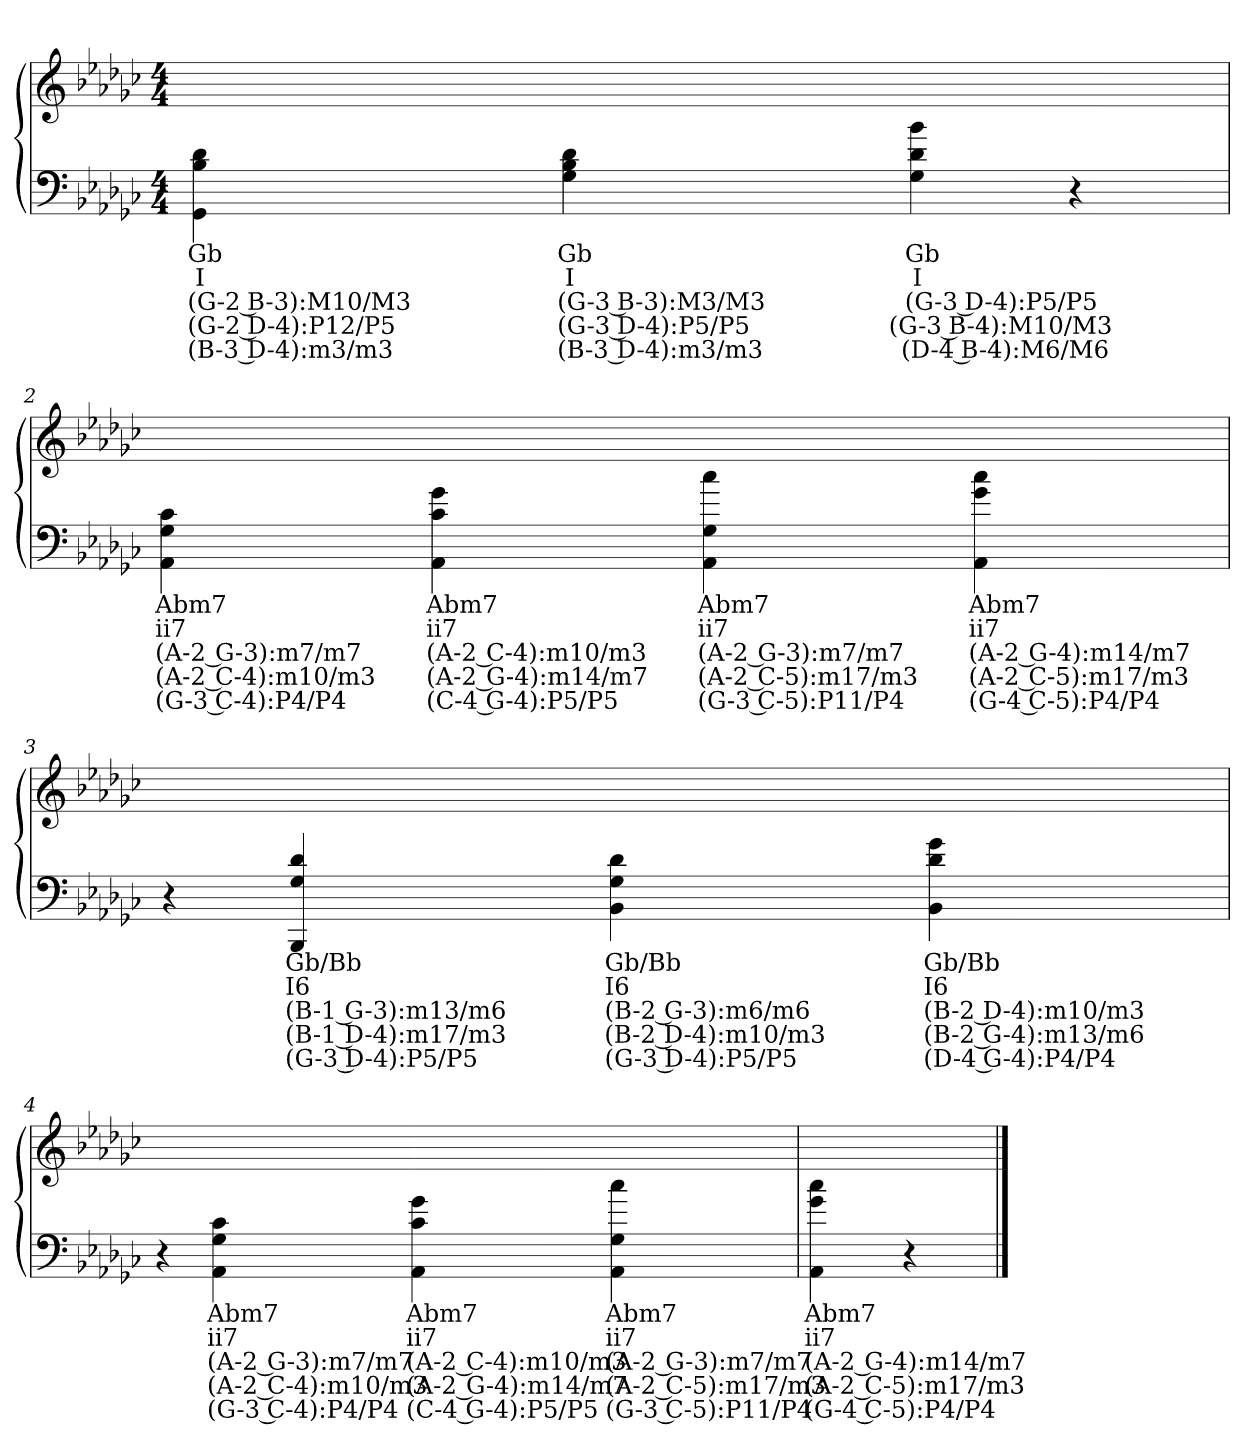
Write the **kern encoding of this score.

**kern	**text	**text	**text	**text	**text	**kern
*part2	*part2	*part2	*part2	*part2	*part2	*part1
*staff2	*staff2	*staff2	*staff2	*staff2	*staff2	*staff1
*clefF4	*	*	*	*	*	*clefG2
*k[b-e-a-d-g-c-]	*	*	*	*	*	*k[b-e-a-d-g-c-]
*G-:	*	*	*	*	*	*G-:
*M4/4	*	*	*	*	*	*M4/4
*MM60	*	*	*	*	*	*MM60
=1	=1	=1	=1	=1	=1	=1
4GG- 4B- 4d-	Gb	I	(G-2 B-3):M10/M3	(G-2 D-4):P12/P5	(B-3 D-4):m3/m3	1ryy
4G- 4B- 4d-	Gb	I	(G-3 B-3):M3/M3	(G-3 D-4):P5/P5	(B-3 D-4):m3/m3	.
4G- 4d- 4b-	Gb	I	(G-3 D-4):P5/P5	(G-3 B-4):M10/M3	(D-4 B-4):M6/M6	.
4r	.	.	.	.	.	.
=2	=2	=2	=2	=2	=2	=2
4AA- 4G- 4c-	Abm7	ii7	(A-2 G-3):m7/m7	(A-2 C-4):m10/m3	(G-3 C-4):P4/P4	1ryy
4AA- 4c- 4g-	Abm7	ii7	(A-2 C-4):m10/m3	(A-2 G-4):m14/m7	(C-4 G-4):P5/P5	.
4AA- 4G- 4cc-	Abm7	ii7	(A-2 G-3):m7/m7	(A-2 C-5):m17/m3	(G-3 C-5):P11/P4	.
4AA- 4g- 4cc-	Abm7	ii7	(A-2 G-4):m14/m7	(A-2 C-5):m17/m3	(G-4 C-5):P4/P4	.
=3	=3	=3	=3	=3	=3	=3
4r	.	.	.	.	.	1ryy
4BBB- 4G- 4d-	Gb/Bb	I6	(B-1 G-3):m13/m6	(B-1 D-4):m17/m3	(G-3 D-4):P5/P5	.
4BB- 4G- 4d-	Gb/Bb	I6	(B-2 G-3):m6/m6	(B-2 D-4):m10/m3	(G-3 D-4):P5/P5	.
4BB- 4d- 4g-	Gb/Bb	I6	(B-2 D-4):m10/m3	(B-2 G-4):m13/m6	(D-4 G-4):P4/P4	.
=4	=4	=4	=4	=4	=4	=4
4r	.	.	.	.	.	1ryy
4AA- 4G- 4c-	Abm7	ii7	(A-2 G-3):m7/m7	(A-2 C-4):m10/m3	(G-3 C-4):P4/P4	.
4AA- 4c- 4g-	Abm7	ii7	(A-2 C-4):m10/m3	(A-2 G-4):m14/m7	(C-4 G-4):P5/P5	.
4AA- 4G- 4cc-	Abm7	ii7	(A-2 G-3):m7/m7	(A-2 C-5):m17/m3	(G-3 C-5):P11/P4	.
=5	=5	=5	=5	=5	=5	=5
4AA- 4g- 4cc-	Abm7	ii7	(A-2 G-4):m14/m7	(A-2 C-5):m17/m3	(G-4 C-5):P4/P4	2ryy
4r	.	.	.	.	.	.
==	==	==	==	==	==	==
*-	*-	*-	*-	*-	*-	*-
